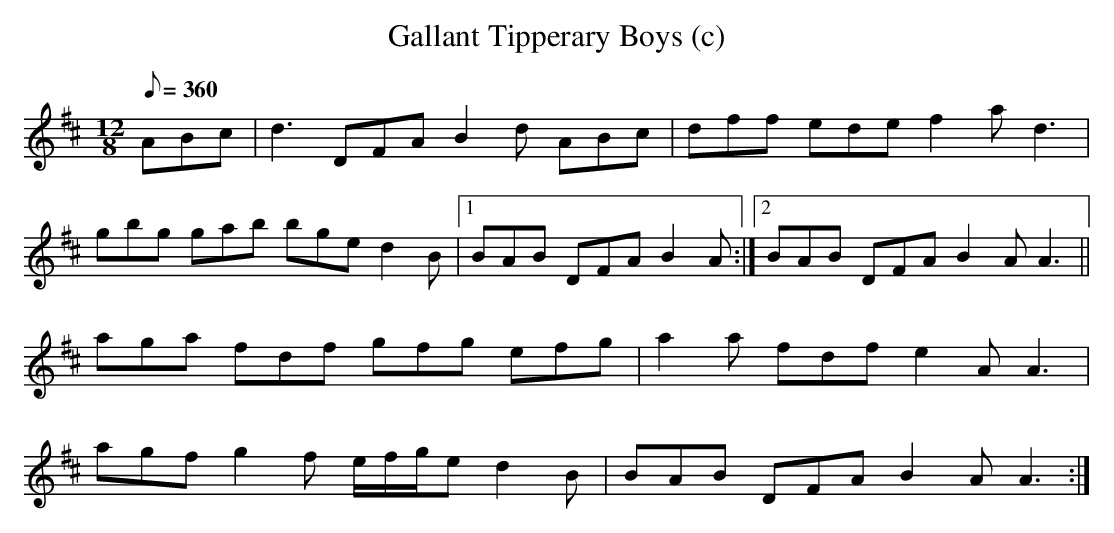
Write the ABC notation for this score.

X:1
T: Gallant Tipperary Boys (c)
L: 1/8
M: 12/8
Q: 360
K: D
ABc|d3 DFA B2d ABc|dff ede f2a d3|
gbg gab bge d2B|1 BAB DFA B2A :|2\
BAB DFA B2A A3 ||
aga fdf gfg efg|a2a fdf e2A A3|
agf g2f e/f/g/e d2B|BAB DFA B2A A3 :|
